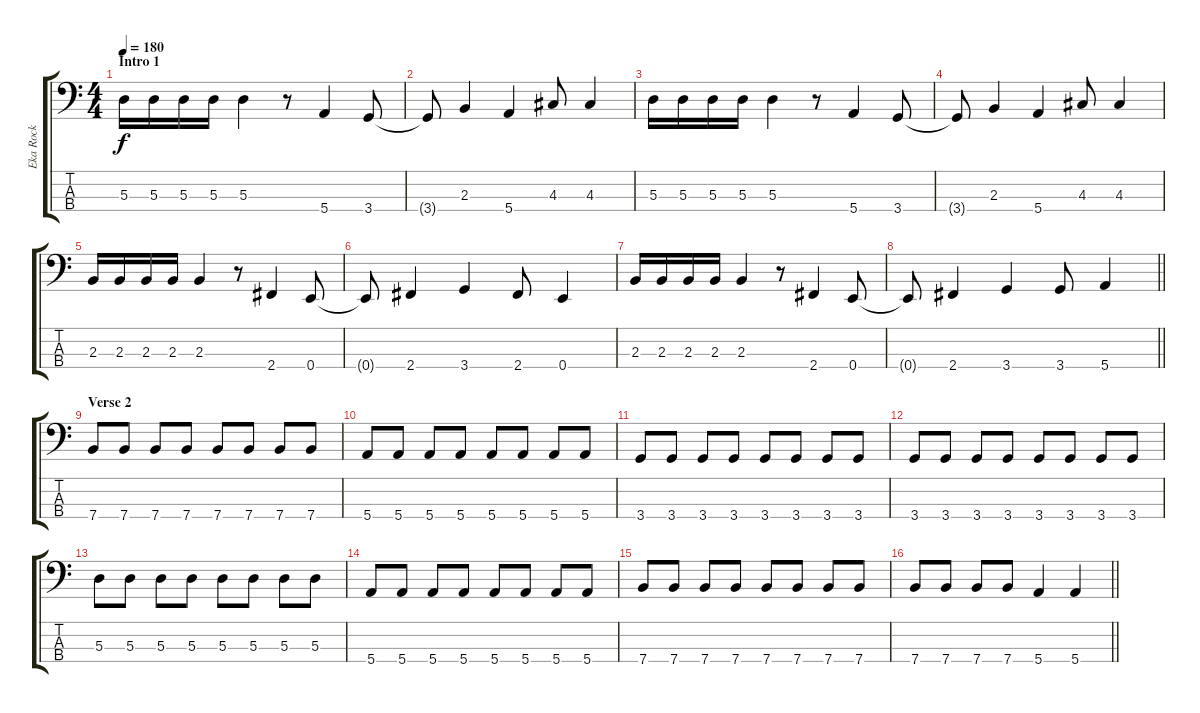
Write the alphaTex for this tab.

\track ("Eka Rock" "Eka Rock") {instrument electricbassfinger}
\staff {score tabs}
\tuning (G2 D2 A1 E1) {hide}
\ts (4 4)
\section ("" "Intro 1")
\tempo 180
\clef f4
\ks c
5.3.16{dy f} 5.3.16 5.3.16 5.3.16 5.3.4 r.8 5.4.4 3.4.8 |
3.4{t}.8 2.3.4 5.4.4 4.3.8 4.3.4 |
5.3.16 5.3.16 5.3.16 5.3.16 5.3.4 r.8 5.4.4 3.4.8 |
3.4{t}.8 2.3.4 5.4.4 4.3.8 4.3.4 |
2.3.16 2.3.16 2.3.16 2.3.16 2.3.4 r.8 2.4.4 0.4.8 |
0.4{t}.8 2.4.4 3.4.4 2.4.8 0.4.4 |
2.3.16 2.3.16 2.3.16 2.3.16 2.3.4 r.8 2.4.4 0.4.8 |
\barLineRight lightlight
0.4{t}.8 2.4.4 3.4.4 3.4.8 5.4.4 |
\section ("" "Verse 2")
7.4.8 7.4.8 7.4.8 7.4.8 7.4.8 7.4.8 7.4.8 7.4.8 |
5.4.8 5.4.8 5.4.8 5.4.8 5.4.8 5.4.8 5.4.8 5.4.8 |
3.4.8 3.4.8 3.4.8 3.4.8 3.4.8 3.4.8 3.4.8 3.4.8 |
3.4.8 3.4.8 3.4.8 3.4.8 3.4.8 3.4.8 3.4.8 3.4.8 |
5.3.8 5.3.8 5.3.8 5.3.8 5.3.8 5.3.8 5.3.8 5.3.8 |
5.4.8 5.4.8 5.4.8 5.4.8 5.4.8 5.4.8 5.4.8 5.4.8 |
7.4.8 7.4.8 7.4.8 7.4.8 7.4.8 7.4.8 7.4.8 7.4.8 |
\barLineRight lightlight
7.4.8 7.4.8 7.4.8 7.4.8 5.4.4 5.4.4
